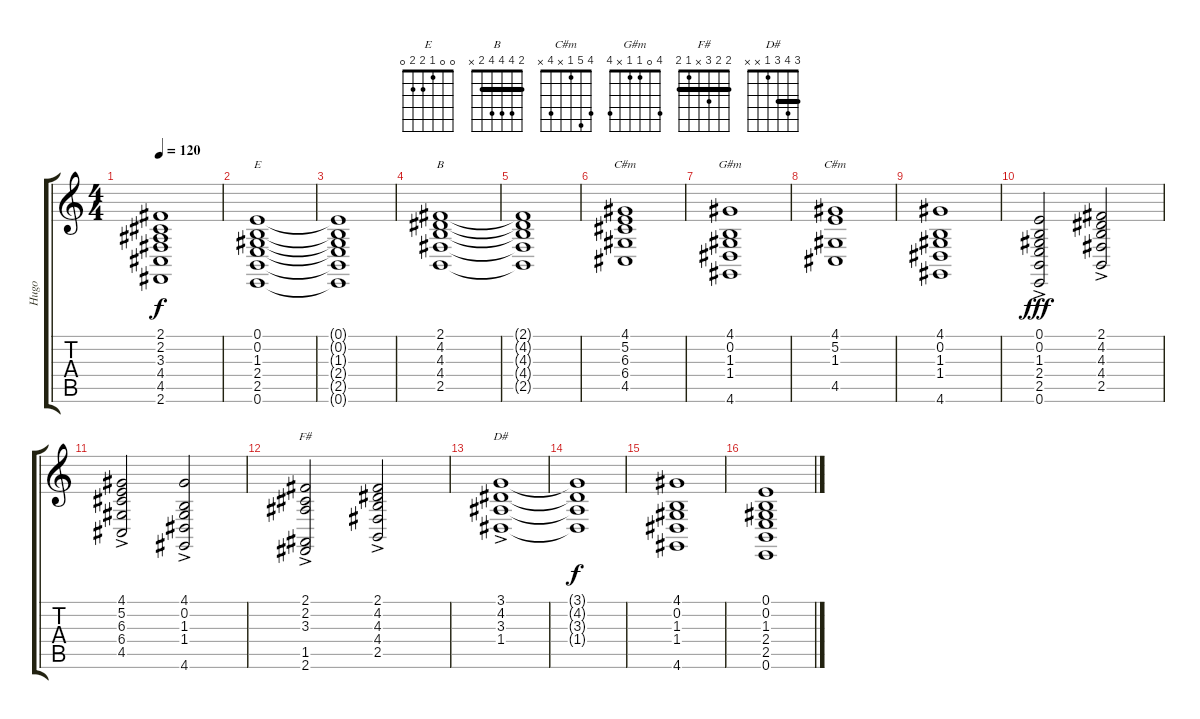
\track ("Hugo" "Hugo") {instrument synthstrings1}
\staff {score tabs}
\tuning (E4 B3 G3 D3 A2 E2) {hide}
\chord ("E" 0 0 1 2 2 0)
\chord ("B" 2 4 4 4 2 x) {barre 2}
\chord ("C#m" 4 5 6 6 4 x) {firstfret 4 barre 4}
\chord ("G#m" 4 0 1 1 x 4)
\chord ("C#m" 4 5 1 x 4 x)
\chord ("F#" 2 2 3 x 1 2) {barre 2}
\chord ("D#" 3 4 3 1 x x) {barre 3}
\ts (4 4)
\tempo 120
\clef g2
\ks c
(2.1{t} 2.2{t} 3.3{t} 4.4{t} 4.5{t} 2.6{t}).1{dy f} |
(0.1 0.2 1.3 2.4 2.5 0.6).1{ch "E"} |
(0.1{t} 0.2{t} 1.3{t} 2.4{t} 2.5{t} 0.6{t}).1 |
(2.1 4.2 4.3 4.4 2.5).1{ch "B"} |
(2.1{t} 4.2{t} 4.3{t} 4.4{t} 2.5{t}).1 |
(4.1 5.2 6.3 6.4 4.5).1{ch "C#m"} |
(4.1 0.2 1.3 1.4 4.6).1{ch "G#m"} |
(4.1 5.2 1.3 4.5).1{ch "C#m"} |
(4.1 0.2 1.3 1.4 4.6).1 |
(0.1 0.2{ac} 1.3 2.4 2.5 0.6).2{dy fff} (2.1 4.2{ac} 4.3 4.4 2.5).2 |
(4.1 5.2{ac} 6.3 6.4 4.5).2 (4.1 0.2{ac} 1.3 1.4 4.6).2 |
(2.1 2.2{ac} 3.3 1.5 2.6).2{ch "F#"} (2.1 4.2{ac} 4.3 4.4 2.5).2 |
(3.1 4.2{ac} 3.3 1.4).1{ch "D#"} |
(3.1{t} 4.2{t} 3.3{t} 1.4{t}).1{dy f} |
(4.1 0.2 1.3 1.4 4.6).1 |
(0.1 0.2 1.3 2.4 2.5 0.6).1
